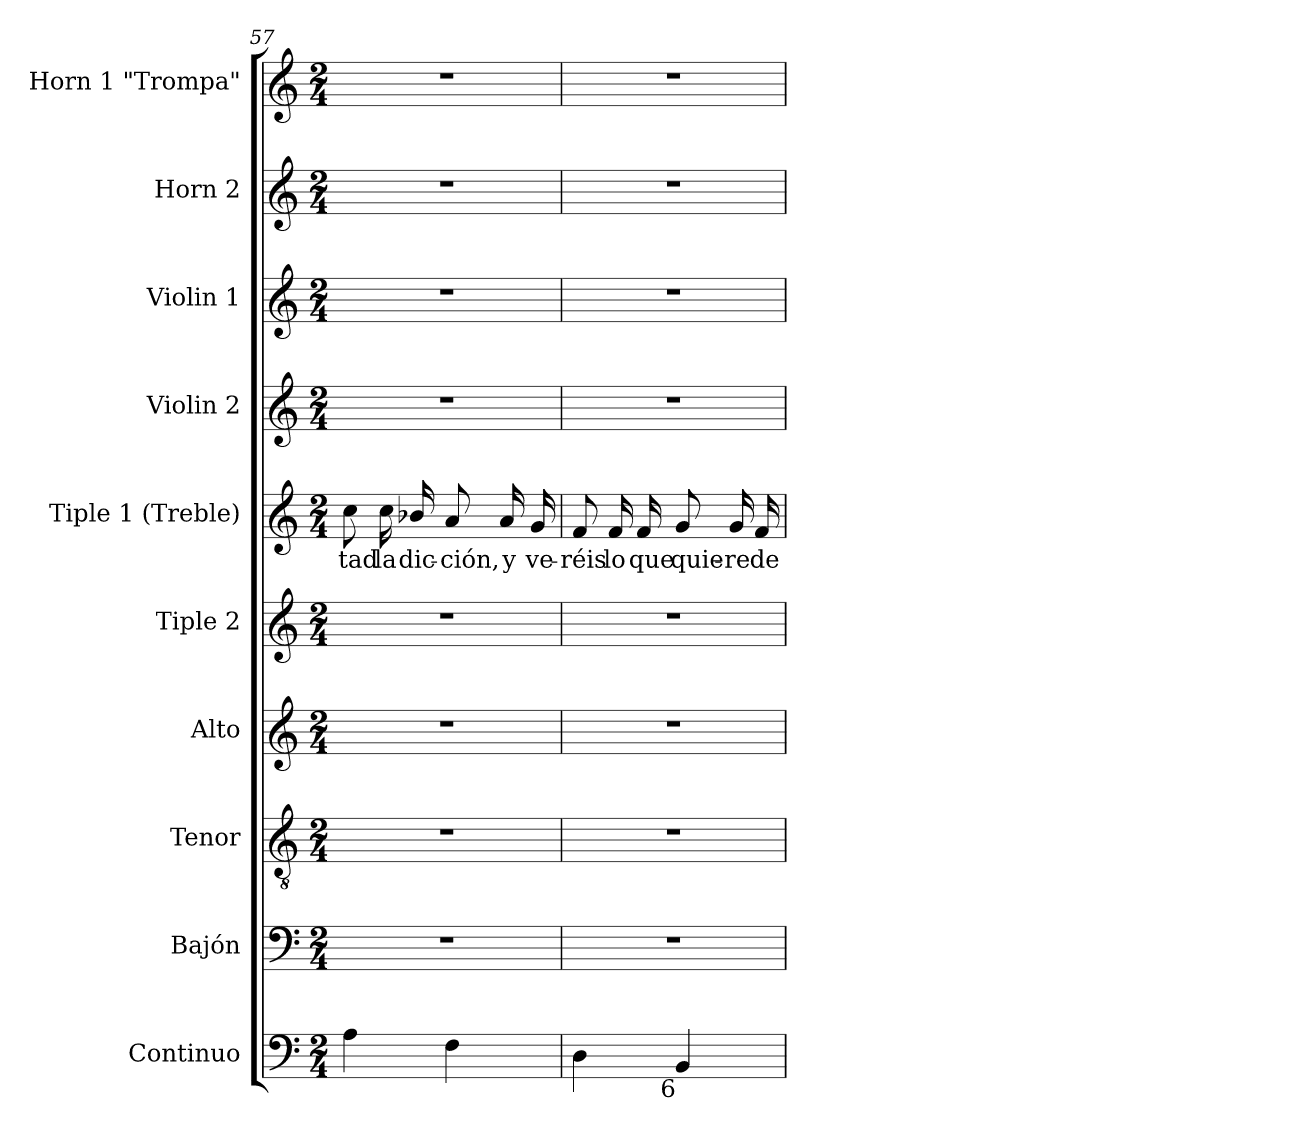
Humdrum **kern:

**kern	**kern	**kern	**kern	**kern	**kern	**text	**kern	**kern	**kern	**kern
*part10	*part9	*part8	*part7	*part6	*part5	*part5	*part4	*part3	*part2	*part1
*staff10	*staff9	*staff8	*staff7	*staff6	*staff5	*staff5	*staff4	*staff3	*staff2	*staff1
*I"Continuo	*I"Bajón	*I"Tenor	*I"Alto	*I"Tiple 2	*I"Tiple 1 (Treble)	*	*I"Violin 2	*I"Violin 1	*I"Horn 2	*I"Horn 1 "Trompa"
*I'Cont.	*	*I'T.	*I'A.	*	*	*	*I'Vln. 2	*I'Vln. 1	*I'Hn 1.	*I'Hn 1.
*clefF4	*clefF4	*clefGv2	*clefG2	*clefG2	*clefG2	*	*clefG2	*clefG2	*clefG2	*clefG2
*	*	*ITrd7c12	*	*	*	*	*	*	*ITrd7c12	*ITrd7c12
*k[]	*k[]	*k[]	*k[]	*k[]	*k[]	*	*k[]	*k[]	*k[]	*k[]
*C:	*C:	*C:	*C:	*C:	*C:	*	*C:	*C:	*C:	*C:
*M2/4	*M2/4	*M2/4	*M2/4	*M2/4	*M2/4	*	*M2/4	*M2/4	*M2/4	*M2/4
=57	=57	=57	=57	=57	=57	=57	=57	=57	=57	=57
!	!LO:N:vis=1	!LO:N:vis=1	!LO:N:vis=1	!LO:N:vis=1	!	!	!	!	!	!
!	!	!	!	!	!	!LO:LY:b:color=#000000	!LO:N:vis=1	!LO:N:vis=1	!LO:N:vis=1	!LO:N:vis=1
4Ai\	2r	2r	2r	2r	8cci\	-tad	2r	2r	2r	2r
!	!	!	!	!	!	!LO:LY:b:color=#000000	!	!	!	!
.	.	.	.	.	16cci\	la	.	.	.	.
!	!	!	!	!	!	!LO:LY:b:color=#000000	!	!	!	!
.	.	.	.	.	16b-Xi/	dic-	.	.	.	.
!	!	!	!	!	!	!LO:LY:b:color=#000000	!	!	!	!
4Fi\	.	.	.	.	8ai/	-ción,	.	.	.	.
!	!	!	!	!	!	!LO:LY:b:color=#000000	!	!	!	!
.	.	.	.	.	16ai/	y	.	.	.	.
!	!	!	!	!	!	!LO:LY:b:color=#000000	!	!	!	!
.	.	.	.	.	16gi/	ve-	.	.	.	.
=58	=58	=58	=58	=58	=58	=58	=58	=58	=58	=58
!	!LO:N:vis=1	!LO:N:vis=1	!LO:N:vis=1	!LO:N:vis=1	!	!	!	!	!	!
!	!	!	!	!	!	!LO:LY:b:color=#000000	!LO:N:vis=1	!LO:N:vis=1	!LO:N:vis=1	!LO:N:vis=1
4Di\	2r	2r	2r	2r	8fi/	-réis	2r	2r	2r	2r
!	!	!	!	!	!	!LO:LY:b:color=#000000	!	!	!	!
.	.	.	.	.	16fi/	lo	.	.	.	.
!	!	!	!	!	!	!LO:LY:b:color=#000000	!	!	!	!
.	.	.	.	.	16fi/	que	.	.	.	.
!LO:TX:b:rj:t=6	!	!	!	!	!	!	!	!	!	!
!	!	!	!	!	!	!LO:LY:b:color=#000000	!	!	!	!
4BBi/	.	.	.	.	8gi/	quie-	.	.	.	.
!	!	!	!	!	!	!LO:LY:b:color=#000000	!	!	!	!
.	.	.	.	.	16gi/	-re	.	.	.	.
!	!	!	!	!	!	!LO:LY:b:color=#000000	!	!	!	!
.	.	.	.	.	16fi/	de-	.	.	.	.
=	=	=	=	=	=	=	=	=	=	=
*-	*-	*-	*-	*-	*-	*-	*-	*-	*-	*-
